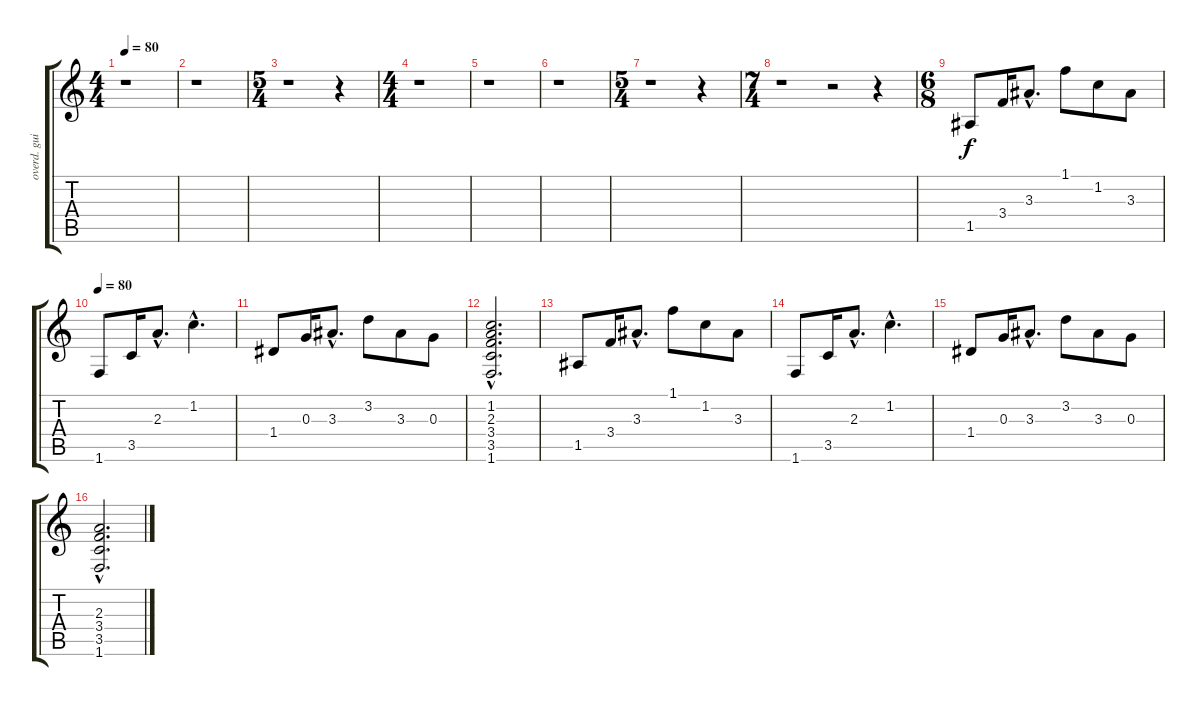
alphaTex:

\track ("overd. guitar" "overd. gui") {instrument overdrivenguitar}
\staff {score tabs}
\tuning (E4 B3 G3 D3 A2 E2) {hide}
\ts (4 4)
\tempo 80
\clef g2
\ks c
r.1{dy f} |
r.1 |
\ts (5 4)
r.1 r.4 |
\ts (4 4)
r.1 |
r.1 |
r.1 |
\ts (5 4)
r.1 r.4 |
\ts (7 4)
r.1 r.2 r.4 |
\ts (6 8)
1.5.8 3.4.16 3.3{hac}.8{d} 1.1.8 1.2.8 3.3.8 |
\tempo 80
1.6.8 3.5.16 2.3{hac}.8{d} 1.2{hac}.4{d} |
1.4.8 0.3.16 3.3{hac}.8{d} 3.2.8 3.3.8 0.3.8 |
(1.2{hac} 2.3{hac} 3.4{hac} 3.5{hac} 1.6{hac}).2{d} |
1.5.8 3.4.16 3.3{hac}.8{d} 1.1.8 1.2.8 3.3.8 |
1.6.8 3.5.16 2.3{hac}.8{d} 1.2{hac}.4{d} |
1.4.8 0.3.16 3.3{hac}.8{d} 3.2.8 3.3.8 0.3.8 |
(2.3{hac} 3.4{hac} 3.5{hac} 1.6{hac}).2{d}
